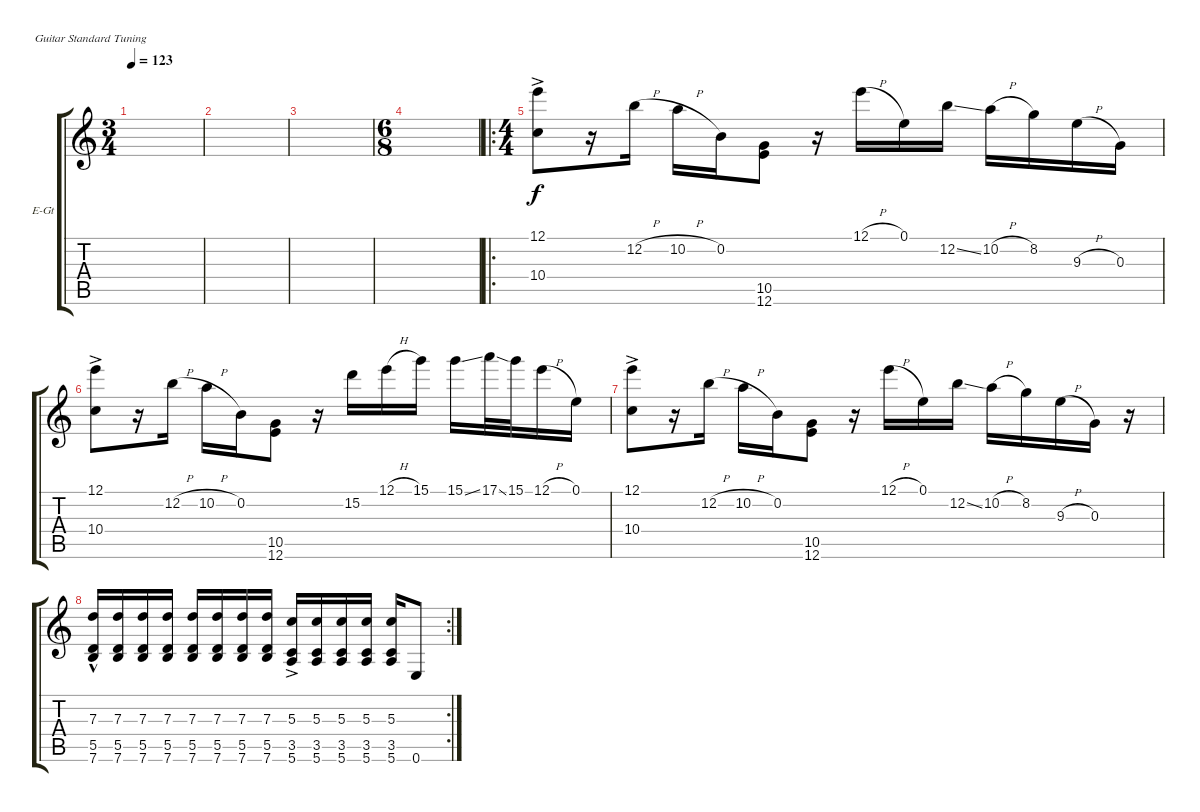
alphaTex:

\bracketExtendMode groupsimilarinstruments
\firstSystemTrackNameOrientation horizontal
\otherSystemsTrackNameOrientation horizontal
\track ("Guitar 2" "E-Gt") {instrument distortionguitar}
\staff {score tabs}
\tuning (E4 B3 G3 D3 A2 E2)
\ts (3 4)
\tempo 123
\clef g2
\ks c
|
|
|
\ts (6 8)
|
\ro
\ts (4 4)
(10.4{ac} 12.1).8 r.16 12.2{h}.16 10.2{h}.16 0.2.16 (12.6 10.5).8 r.16 12.1{h}.16 0.1.16 12.2{ss}.16 10.2{h}.16 8.2.16 9.3{h}.16 0.3.16 |
(10.4{ac} 12.1).8 r.16 12.2{h}.16 10.2{h}.16 0.2.16 (12.6 10.5).8 r.16 15.2.16 12.1{h}.16 15.1.16 15.1{ss}.16 17.1{ss}.32 15.1.32 12.1{h}.16 0.1.16 |
(10.4{ac} 12.1).8 r.16 12.2{h}.16 10.2{h}.16 0.2.16 (12.6 10.5).8 r.16 12.1{h}.16 0.1.16 12.2{ss}.16 10.2{h}.16 8.2.16 9.3{h}.16 0.3.16 r.16 |
\rc 2
(7.6 5.5{hac} 7.3).16 (7.6 5.5 7.3).16 (7.6 5.5 7.3).16 (7.6 5.5 7.3).16 (7.6 5.5 7.3).16 (7.6 5.5 7.3).16 (7.6 5.5 7.3).16 (7.6 5.5 7.3).16 (5.6 3.5{ac} 5.3).16 (5.6 3.5 5.3).16 (5.6 3.5 5.3).16 (5.6 3.5 5.3).16 (5.6 3.5 5.3).16 0.6.8
